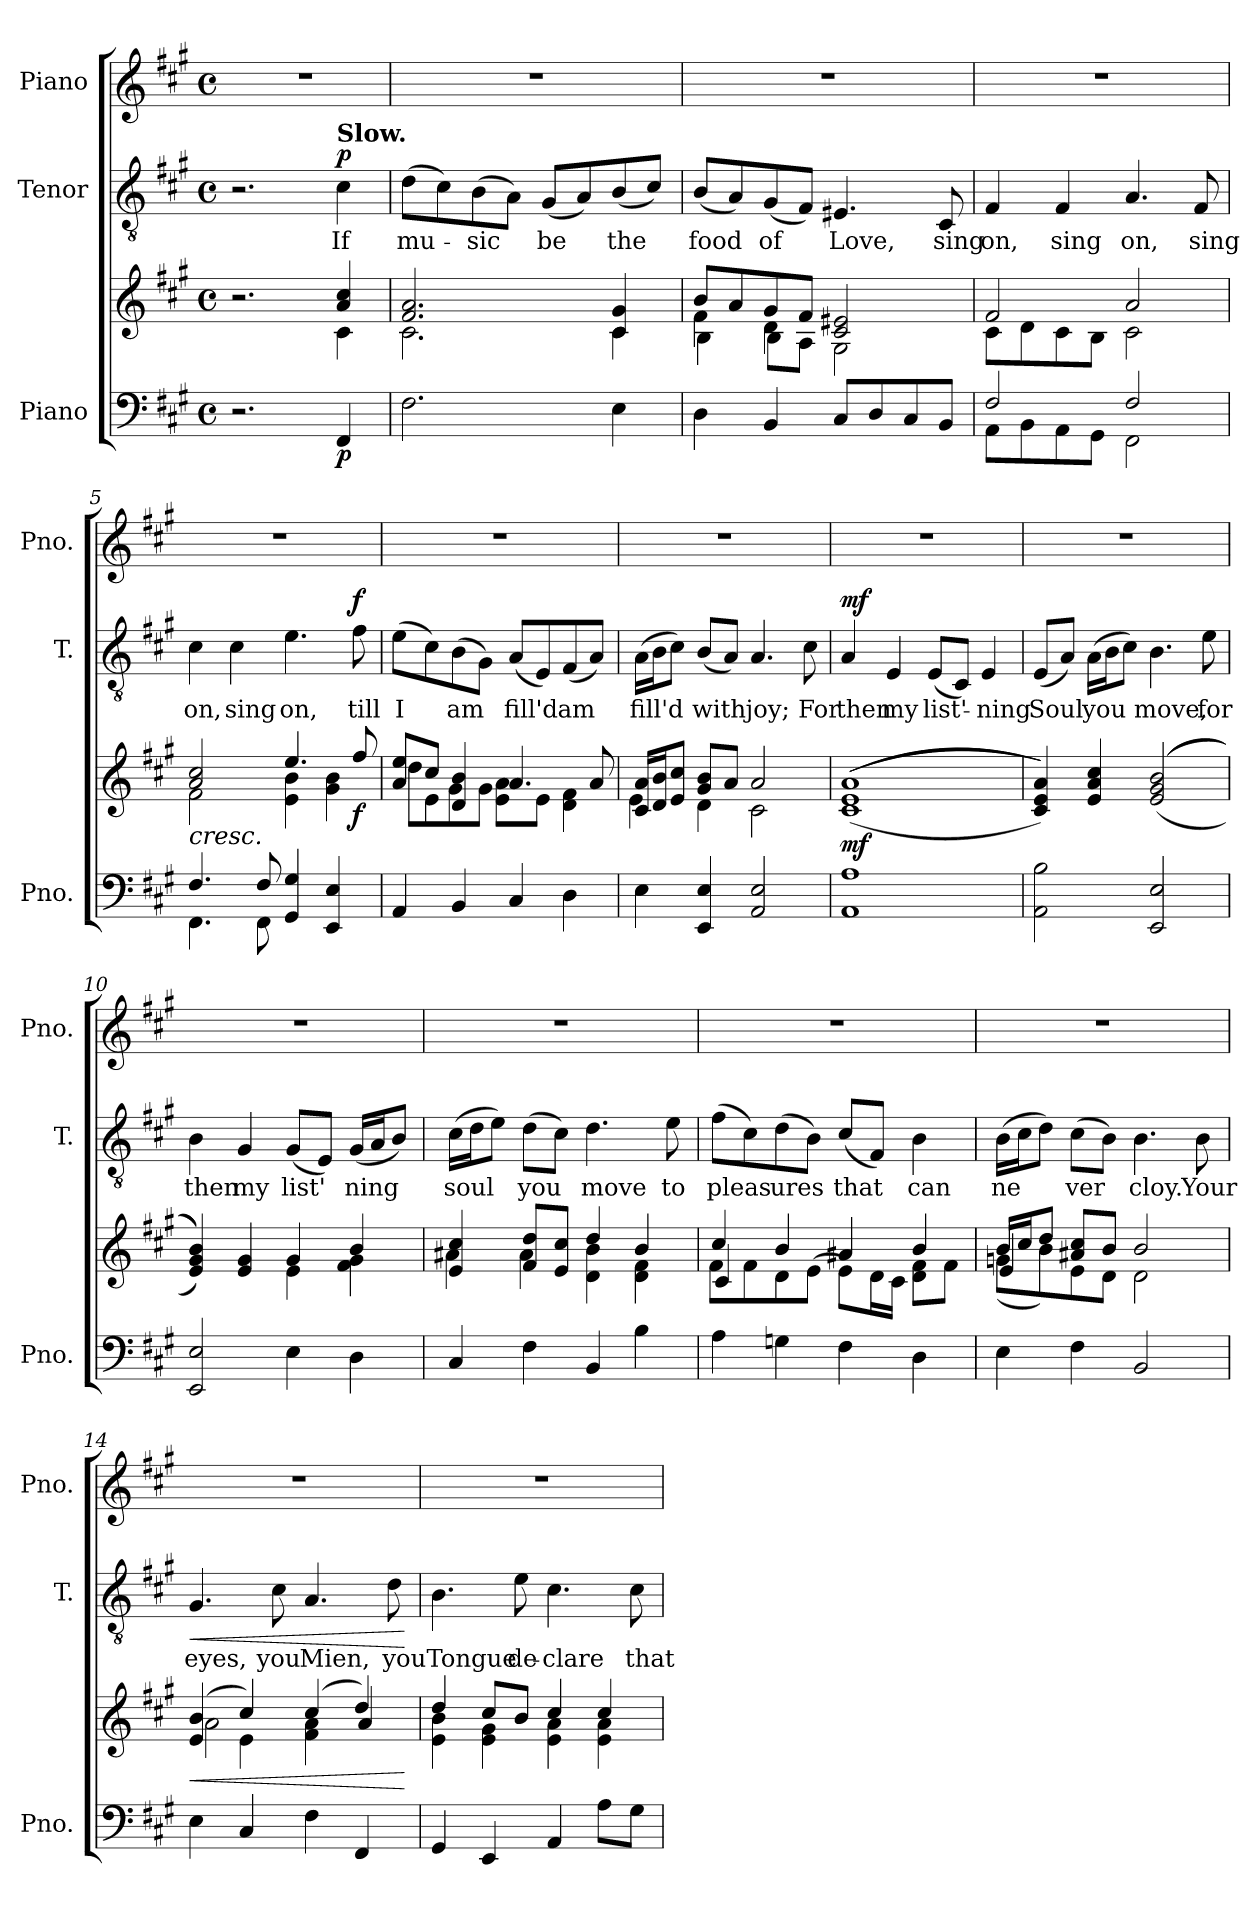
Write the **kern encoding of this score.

**kern	**kern	**dynam	**kern	**text	**dynam	**kern
*part3	*part3	*part3	*part2	*part2	*part2	*part1
*staff4	*staff3	*staff3/4	*staff2	*staff2	*staff2	*staff1
*I"Piano	*	*	*I"Tenor	*	*	*I"Piano
*I'Pno.	*	*	*I'T.	*	*	*I'Pno.
*clefF4	*clefG2	*	*clefGv2	*	*	*clefG2
*k[f#c#g#]	*k[f#c#g#]	*	*k[f#c#g#]	*	*	*k[f#c#g#]
*M4/4	*M4/4	*	*M4/4	*	*	*M4/4
*met(c)	*met(c)	*	*met(c)	*	*	*met(c)
=1	=1	=1	=1	=1	=1	=1
*	*^	*	*	*	*	*
2.r	2.r	2.ryy	.	2.r	.	.	1r
!	!	!	!	!LO:TX:a:B:t=Slow.	!	!	!
!	!	!	!LO:DY:b=2	!	!LO:LY:b	!LO:DY:a	!
4FF#/	4a/ 4cc#/	4c#\	p	4c#\	If	p	.
=2	=2	=2	=2	=2	=2	=2	=2
!	!	!	!	!	!LO:LY:b	!	!
2.F#\	2.f#/ 2.a/	2.c#\	.	(8d\L	mu-	.	1r
.	.	.	.	8c#\)	.	.	.
!	!	!	!	!	!LO:LY:b	!	!
.	.	.	.	(8B\	-sic	.	.
.	.	.	.	8A\J)	.	.	.
!	!	!	!	!	!LO:LY:b	!	!
.	.	.	.	(8G#/L	be	.	.
.	.	.	.	8A/)	.	.	.
!	!	!	!	!	!LO:LY:b	!	!
4E\	4c#/ 4g#/	4c#\	.	(8B/	the	.	.
.	.	.	.	8c#/J)	.	.	.
=3	=3	=3	=3	=3	=3	=3	=3
*	*	*^	*	*	*	*	*
!	!	!	!	!	!	!LO:LY:b	!	!
4D\	8b/L	4f#\	4B\	.	(8B/L	food	.	1r
.	8a/	.	.	.	8A/)	.	.	.
!	!	!	!	!	!	!LO:LY:b	!	!
4BB/	8g#/	4d\	8B\L	.	(8G#/	of	.	.
.	8f#/J	.	8A\J	.	8F#/J)	.	.	.
!	!	!	!	!	!	!LO:LY:b	!	!
8C#/L	2c#/ 2e#X/	2G#\	2ryy	.	4.E#X/	Love,	.	.
8D/	.	.	.	.	.	.	.	.
8C#/	.	.	.	.	.	.	.	.
!	!	!	!	!	!	!LO:LY:b	!	!
8BB/J	.	.	.	.	8C#/	sing	.	.
*	*	*v	*v	*	*	*	*	*
=4	=4	=4	=4	=4	=4	=4	=4
*^	*	*	*	*	*	*	*
!	!	!	!	!	!	!LO:LY:b	!	!
2F#/	8AA\L	2f#/	8c#\L	.	4F#/	on,	.	1r
.	8BB\	.	8d\	.	.	.	.	.
!	!	!	!	!	!	!LO:LY:b	!	!
.	8AA\	.	8c#\	.	4F#/	sing	.	.
.	8GG#\J	.	8B\J	.	.	.	.	.
!	!	!	!	!	!	!LO:LY:b	!	!
2F#/	2FF#\	2a/	2c#\	.	4.A/	on,	.	.
!	!	!	!	!	!	!LO:LY:b	!	!
.	.	.	.	.	8F#/	sing	.	.
!!LO:LB:g=z
=5	=5	=5	=5	=5	=5	=5	=5	=5
!	!	!	!	!LO:HP:b	!	!LO:LY:b	!	!
4.F#/	4.FF#\	2a/ 2cc#/	2f#\	<	4c#\	on,	.	1r
!	!	!	!	!	!	!LO:LY:b	!	!
.	.	.	.	.	4c#\	sing	.	.
8F#/	8FF#\	.	.	.	.	.	.	.
!	!	!	!	!	!	!LO:LY:b	!	!
4GG#/ 4G#/	2ryy	4.ee/	4e\ 4b\	.	4.e\	on,	.	.
4EE/ 4E/	.	.	4g#\ 4b\	.	.	.	.	.
!	!	!	!	!LO:DY:b	!	!LO:LY:b	!LO:DY:a	!
.	.	8ff#/	.	f	8f#\	till	f	.
*v	*v	*	*	*	*	*	*	*
*	*v	*v	*	*	*	*	*
.	.	[	.	.	.	.
=6	=6	=6	=6	=6	=6	=6
*	*^	*	*	*	*	*
!	!	!	!	!	!LO:LY:b	!	!
4AA/	8a/ 8ee/L	8dd\L	.	(8e\L	I	.	1r
.	8cc#/J	8e\	.	8c#\)	.	.	.
!	!	!	!	!	!LO:LY:b	!	!
4BB/	4d/ 4b/	8g#\	.	(8B\	am	.	.
.	.	8g#\J	.	8G#\J)	.	.	.
!	!	!	!	!	!LO:LY:b	!	!
4C#/	4.a/	8e\ 8a\L	.	(8A/L	fill'd	.	.
.	.	8e\J	.	8E/)	.	.	.
!	!	!	!	!	!LO:LY:b	!	!
4D\	.	4d\ 4f#\	.	(8F#/	am	.	.
.	8a/	.	.	8A/J)	.	.	.
=7	=7	=7	=7	=7	=7	=7	=7
!	!	!	!	!	!LO:LY:b	!	!
4E\	16c#/ 16a/LL	4e\	.	(16A\LL	fill'd	.	1r
.	16d/ 16b/J	.	.	16B\J	.	.	.
.	8e/ 8cc#/J	.	.	8c#\J)	.	.	.
!	!	!	!	!	!LO:LY:b	!	!
4EE/ 4E/	8g#/ 8b/L	4d\	.	(8B/L	with	.	.
.	8a/J	.	.	8A/J)	.	.	.
!	!	!	!	!	!LO:LY:b	!	!
2AA/ 2E/	2a/	2c#\	.	4.A/	joy;	.	.
!	!	!	!	!	!LO:LY:b	!	!
.	.	.	.	8c#\	For	.	.
*	*v	*v	*	*	*	*	*
!!LO:LB:g=z
=8	=8	=8	=8	=8	=8	=8
!	!	!LO:DY:b	!	!LO:LY:b	!LO:DY:a	!
1AA 1A	((((1c# 1e 1a	mf	4A/	then	mf	1r
!	!	!	!	!LO:LY:b	!	!
.	.	.	4E/	my	.	.
!	!	!	!	!LO:LY:b	!	!
.	.	.	(8E/L	list'-	.	.
.	.	.	8C#/J)	.	.	.
!	!	!	!	!LO:LY:b	!	!
.	.	.	4E/	-ning	.	.
!!LO:PB:g=z
=9	=9	=9	=9	=9	=9	=9
!	!	!	!	!LO:LY:b	!	!
2AA\ 2B\	4c#/ 4e/ 4a/))))	.	(8E/L	-Soul	.	1r
.	.	.	8A/J)	.	.	.
!	!	!	!	!LO:LY:b	!	!
.	4e/ 4a/ 4cc#/	.	(16A\LL	you	.	.
.	.	.	16B\J	.	.	.
.	.	.	8c#\J)	.	.	.
!	!	!	!	!LO:LY:b	!	!
2EE/ 2E/	(((2e/ 2g#/ 2b/	.	4.B\	move,	.	.
!	!	!	!	!LO:LY:b	!	!
.	.	.	8e\	for	.	.
=10	=10	=10	=10	=10	=10	=10
*	*^	*	*	*	*	*
!	!	!	!	!	!LO:LY:b	!	!
2EE/ 2E/	4e/ 4g#/ 4b/)))	2ryy	.	4B\	then	.	1r
!	!	!	!	!	!LO:LY:b	!	!
.	4e/ 4g#/	.	.	4G#/	my	.	.
!	!	!	!	!	!LO:LY:b	!	!
4E\	4g#/	4e\	.	(8G#/L	list'	.	.
.	.	.	.	8E/J)	.	.	.
!	!	!	!	!	!LO:LY:b	!	!
4D\	4b/	4f#\ 4g#\	.	(16G#/LL	ning	.	.
.	.	.	.	16A/J	.	.	.
.	.	.	.	8B/J)	.	.	.
=11	=11	=11	=11	=11	=11	=11	=11
!	!	!	!	!	!LO:LY:b	!	!
4C#/	4e/ 4cc#/	4a#X\	.	(16c#\LL	soul	.	1r
.	.	.	.	16d\J	.	.	.
.	.	.	.	8e\J)	.	.	.
!	!	!	!	!	!LO:LY:b	!	!
4F#\	8f#/ 8dd/L	4a#\	.	(8d\L	you	.	.
.	8e/ 8cc#/J	.	.	8c#\J)	.	.	.
!	!	!	!	!	!LO:LY:b	!	!
4BB/	4dd/	4d\ 4b\	.	4.d\	move	.	.
4B\	4b/	4d\ 4f#\	.	.	.	.	.
!	!	!	!	!	!LO:LY:b	!	!
.	.	.	.	8e\	to	.	.
!!LO:LB:g=z
=12	=12	=12	=12	=12	=12	=12	=12
*	*	*^	*	*	*	*	*
!	!	!	!	!	!	!LO:LY:b	!	!
4A\	4cc#/	4c#/	8f#\L	.	(8f#\L	pleas	.	1r
.	.	.	8f#\	.	8c#\)	.	.	.
!	!	!	!	!	!	!LO:LY:b	!	!
4Gn\	4b/	2.ryy	8d\	.	(8d\	ures	.	.
.	.	.	(8e\J	.	8B\J)	.	.	.
!	!	!	!	!	!	!LO:LY:b	!	!
4F#\	4a#X/	.	8e\L)	.	(8c#/L	that	.	.
.	.	.	16d\L	.	8F#/J)	.	.	.
.	.	.	16c#\JJ	.	.	.	.	.
!	!	!	!	!	!	!LO:LY:b	!	!
4D\	4b/	.	8d\ 8f#\L	.	4B\	can	.	.
.	.	.	8f#\J	.	.	.	.	.
!!LO:LB:g=z
=13	=13	=13	=13	=13	=13	=13	=13	=13
!	!	!	!	!	!	!LO:LY:b	!	!
4E\	16b/LL	(8gn\L	4e/	.	(16B\LL	ne	.	1r
.	16cc#/J	.	.	.	16c#\J	.	.	.
.	8dd/J	8b\)	.	.	8d\J)	.	.	.
!	!	!	!	!	!	!LO:LY:b	!	!
4F#\	8a#X/ 8cc#/L	8e\	2.ryy	.	(8c#\L	ver	.	.
!	!	!	!	!	!	!LO:LY:b	!	!
.	8b/J	8d\J	.	.	8B\J)	.	.	.
!	!	!	!	!	!	!LO:LY:b	!	!
2BB/	2b/	2d\	.	.	4.B\	cloy.	.	.
!	!	!	!	!	!	!LO:LY:b	!	!
.	.	.	.	.	8B\	Your	.	.
=14	=14	=14	=14	=14	=14	=14	=14	=14
!	!	!	!	!LO:HP:b	!	!LO:LY:b	!LO:HP:b	!
4E\	(4e/ 4b/	2a\	4ryy	<	4.G#/	eyes,	<	1r
4C#/	4cc#/)	.	4e\	.	.	.	.	.
!	!	!	!	!	!	!LO:LY:b	!	!
.	.	.	.	.	8c#\	you	.	.
!	!	!	!	!	!	!LO:LY:b	!	!
4F#\	(4cc#/	2ryy	4f#\ 4a\	.	4.A/	Mien,	.	.
4FF#/	4dd/)	.	4a/	.	.	.	.	.
!	!	!	!	!	!	!LO:LY:b	!	!
.	.	.	.	.	8d\	you	.	.
*	*v	*v	*v	*	*	*	*	*
.	.	[	.	.	[	.
=15	=15	=15	=15	=15	=15	=15
*	*^	*	*	*	*	*
!	!	!	!	!	!LO:LY:b	!	!
4GG#/	4dd/	4e\ 4b\	.	4.B\	Tongue	.	1r
4EE/	8cc#/L	4e\ 4g#\	.	.	.	.	.
!	!	!	!	!	!LO:LY:b	!	!
.	8b/J	.	.	8e\	de-	.	.
!	!	!	!	!	!LO:LY:b	!	!
4AA/	4cc#/	4e\ 4a\	.	4.c#\	-clare	.	.
8A\L	4cc#/	4e\ 4a\	.	.	.	.	.
!	!	!	!	!	!LO:LY:b	!	!
8G#\J	.	.	.	8c#\	that	.	.
*	*v	*v	*	*	*	*	*
=	=	=	=	=	=	=
*-	*-	*-	*-	*-	*-	*-
